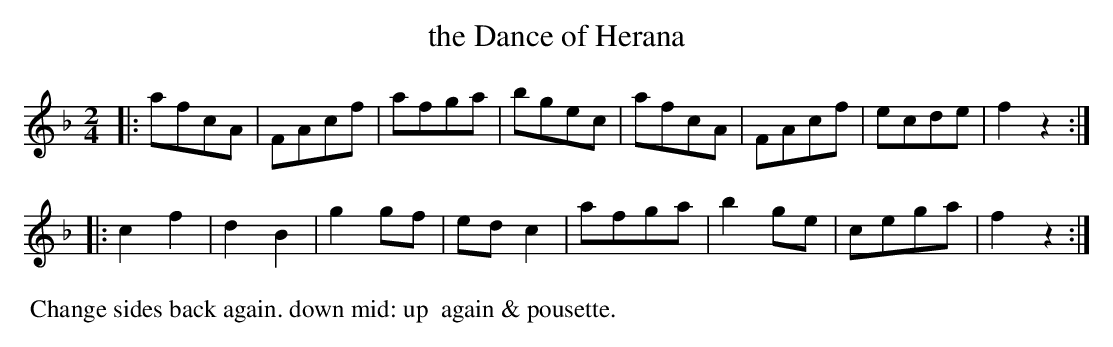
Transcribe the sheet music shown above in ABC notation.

X:1
T: the Dance of Herana
M: 2/4
L: 1/8
K: F
|:\
afcA | FAcf | afga | bgec |\
afcA | FAcf | ecde | f2z2 :|
|:\
c2f2 | d2B2 | g2gf | edc2 |\
afga | b2ge | cega | f2z2 :|
